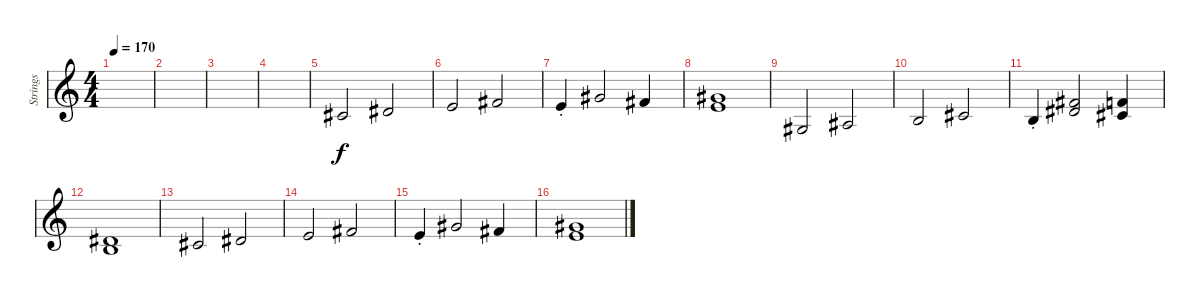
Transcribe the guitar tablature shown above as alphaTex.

\track ("Strings" "Strings") {instrument stringensemble1}
\staff {score}
\tuning (Eb4 Bb3 Gb3 Db3 Ab2 Eb2) {hide}
\ts (4 4)
\tempo 170
\clef g2
\ks c
|
|
|
|
7.3.2 9.3.2 |
10.3.2 12.3.2 |
10.3{st}.4 10.2.2 8.2.4 |
(10.2 10.3).1 |
7.4.2 9.4.2 |
10.4.2 12.4.2 |
10.4{st}.4 (12.3 14.4).2 (11.3 12.4).4 |
(9.3 10.4).1 |
7.3.2 9.3.2 |
10.3.2 12.3.2 |
10.3{st}.4 10.2.2 8.2.4 |
(10.2 10.3).1
